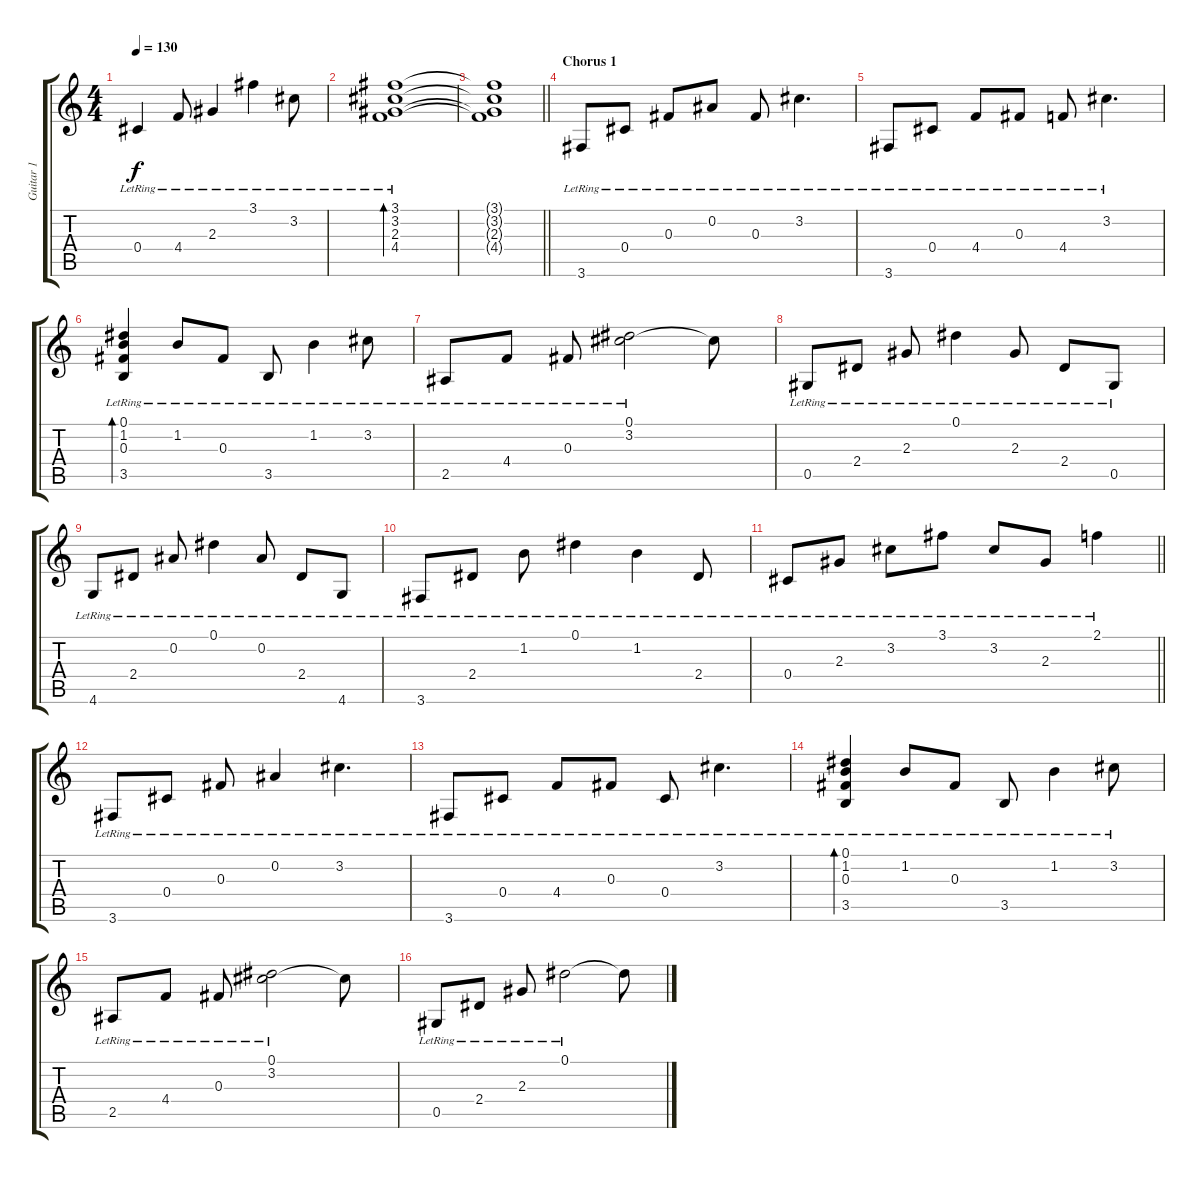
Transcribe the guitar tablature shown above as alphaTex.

\track ("Guitar 1" "Guitar 1") {instrument acousticguitarsteel}
\staff {score tabs}
\tuning (Eb4 Bb3 Gb3 Db3 Ab2 Eb2) {hide}
\ts (4 4)
\tempo 130
\clef g2
\ks c
0.4{lr}.4{dy f} 4.4{lr}.8 2.3{lr}.4 3.1{lr}.4 3.2{lr}.8 |
(3.1{lr} 3.2{lr} 2.3{lr} 4.4{lr}).1{bd 480} |
\barLineRight lightlight
(3.1{t} 3.2{t} 2.3{t} 4.4{t}).1 |
\section ("" "Chorus 1")
3.6{lr}.8 0.4{lr}.8 0.3{lr}.8 0.2{lr}.8 0.3{lr}.8 3.2{lr}.4{d} |
3.6{lr}.8 0.4{lr}.8 4.4{lr}.8 0.3{lr}.8 4.4{lr}.8 3.2{lr}.4{d} |
(0.1{lr} 1.2{lr} 0.3{lr} 3.5{lr}).4{bd 480} 1.2{lr}.8 0.3{lr}.8 3.5{lr}.8 1.2{lr}.4 3.2{lr}.8 |
2.5{lr}.8 4.4{lr}.8 0.3{lr}.8 (0.1{lr} 3.2{lr}).2 3.2{t}.8 |
0.5{lr}.8 2.4{lr}.8 2.3{lr}.8 0.1{lr}.4 2.3{lr}.8 2.4{lr}.8 0.5{lr}.8 |
4.6{lr}.8 2.4{lr}.8 0.2{lr}.8 0.1{lr}.4 0.2{lr}.8 2.4{lr}.8 4.6{lr}.8 |
3.6{lr}.8 2.4{lr}.8 1.2{lr}.8 0.1{lr}.4 1.2{lr}.4 2.4{lr}.8 |
\barLineRight lightlight
0.4{lr}.8 2.3{lr}.8 3.2{lr}.8 3.1{lr}.8 3.2{lr}.8 2.3{lr}.8 2.1{lr}.4 |
3.6{lr}.8 0.4{lr}.8 0.3{lr}.8 0.2{lr}.4 3.2{lr}.4{d} |
3.6{lr}.8 0.4{lr}.8 4.4{lr}.8 0.3{lr}.8 0.4{lr}.8 3.2{lr}.4{d} |
(0.1{lr} 1.2{lr} 0.3{lr} 3.5{lr}).4{bd 480} 1.2{lr}.8 0.3{lr}.8 3.5{lr}.8 1.2{lr}.4 3.2{lr}.8 |
2.5{lr}.8 4.4{lr}.8 0.3{lr}.8 (0.1{lr} 3.2{lr}).2 3.2{t}.8 |
0.5{lr}.8 2.4{lr}.8 2.3{lr}.8 0.1{lr}.2 0.1{t}.8
